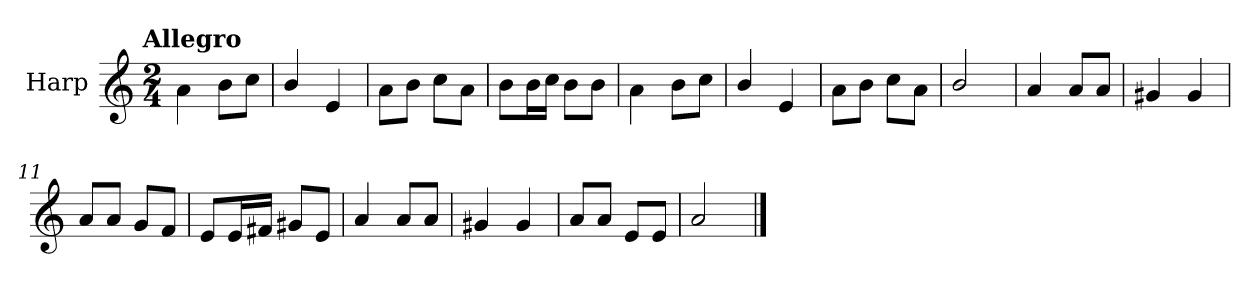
**kern
*part1
*staff1
*I"Harp
*I'Hrp.
*clefG2
*k[]
!!LO:TX:omd:t=Allegro
*M2/4
*MM144
=1
4a\
8b\L
8cc\J
=2
4b/
4e/
=3
8a\L
8b\J
8cc\L
8a\J
=4
8b\L
16b\L
16cc\JJ
8b\L
8b\J
=5
4a\
8b\L
8cc\J
=6
4b/
4e/
=7
8a\L
8b\J
8cc\L
8a\J
=8
2b/
=9
4a/
8a/L
8a/J
=10
4g#X/
4g#/
!!LO:LB:g=z
=11
8a/L
8a/J
8g/L
8f/J
!!LO:LB:g=z
=12
8e/L
16e/L
16f#X/JJ
8g#X/L
8e/J
=13
4a/
8a/L
8a/J
=14
4g#X/
4g#/
=15
8a/L
8a/J
8e/L
8e/J
=16
2a/
==
*-
